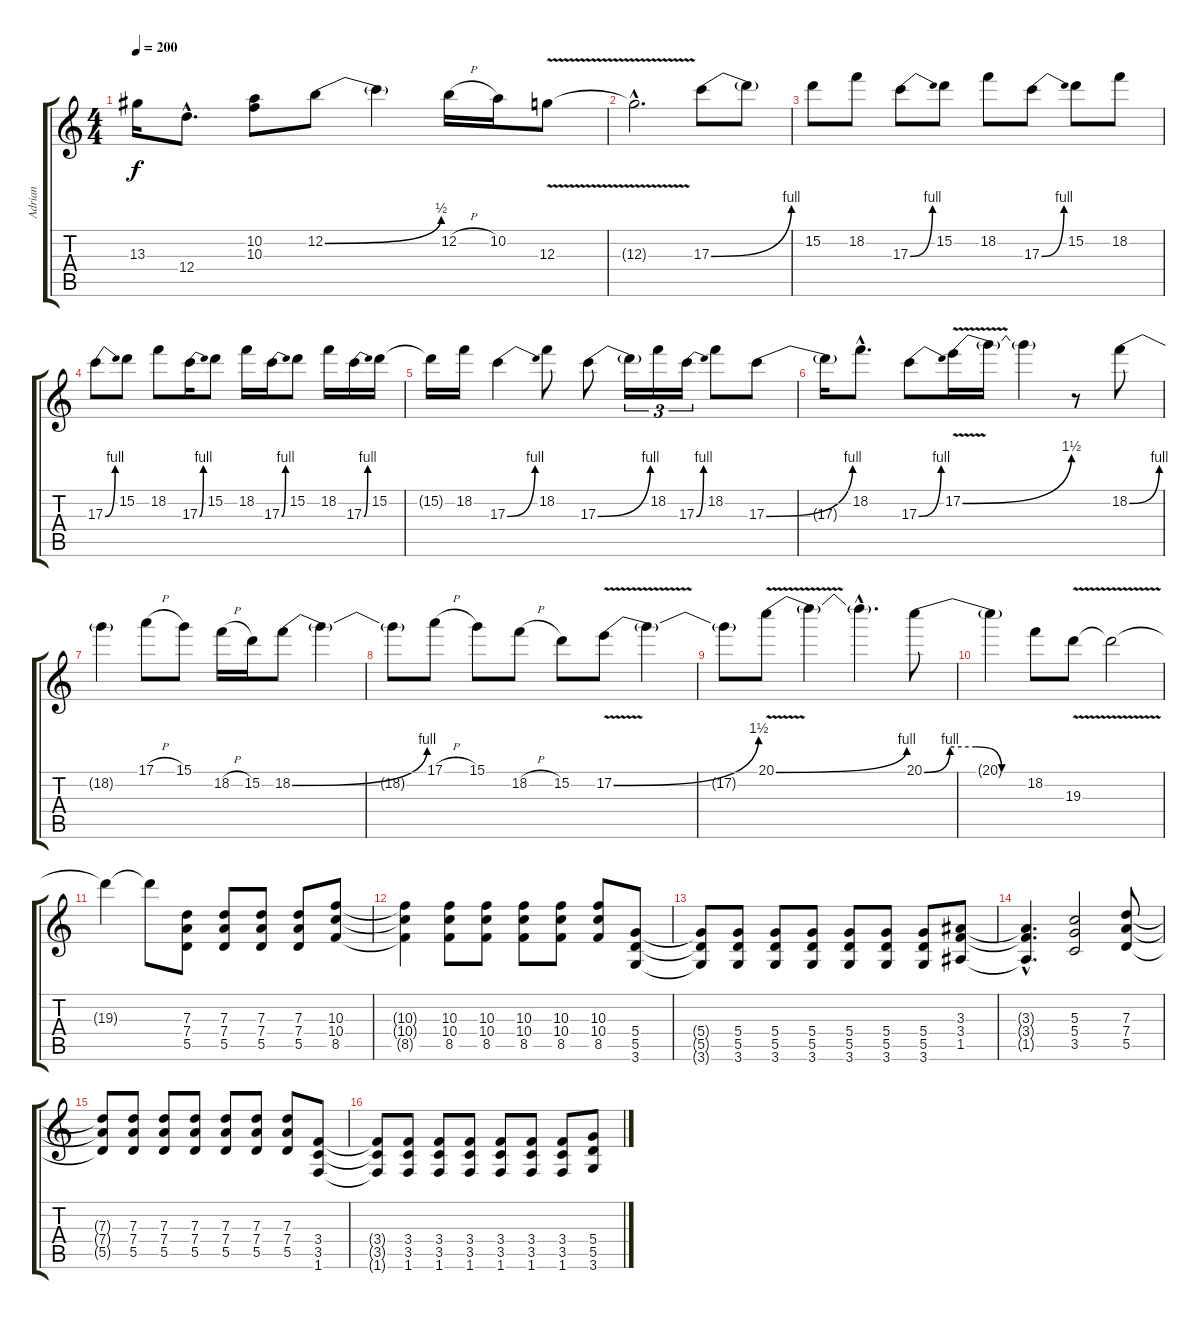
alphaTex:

\track ("Adrian" "Adrian") {instrument distortionguitar}
\staff {score tabs}
\tuning (E4 B3 G3 D3 A2 E2) {hide}
\ts (4 4)
\tempo 200
\clef g2
\ks c
13.3.16{dy f} 12.4{hac}.8{d} (10.2 10.3).8 12.2{be (bend 0 0 60 2)}.8 12.2{t}.4 12.2{h}.16 10.2.16 12.3{v}.8 |
12.3{hac t}.2{d} 17.3{be (bend 0 0 60 4)}.8 17.3{t}.8 |
15.2.8 18.2.8 17.3{be (bend 0 0 60 4)}.8 15.2.8 18.2.8 17.3{be (bend 0 0 60 4)}.8 15.2.8 18.2.8 |
17.3{be (bend 0 0 60 4)}.8 15.2.8 18.2.8 17.3{be (bend 0 0 60 4)}.16 15.2.8 18.2.16 17.3{be (bend 0 0 60 4)}.16 15.2.8 18.2.16 17.3{be (bend 0 0 60 4)}.16 15.2.16 |
15.2{t}.16 18.2.16 17.3{be (bend 0 0 60 4)}.4 18.2.8 17.3{be (bend 0 0 60 4)}.8 17.3{t}.16{tu (3 2)} 18.2.16{tu (3 2)} 17.3{be (bend 0 0 60 4)}.16{tu (3 2)} 18.2.8 17.3{be (bend 0 0 60 4)}.8 |
17.3{t}.16 18.2{hac}.8{d} 17.3{be (bend 0 0 60 4)}.8 17.2{be (bend 0 0 60 6) v}.16 17.2{t}.16 17.2{t}.4 r.8 18.2{be (bend 0 0 60 4)}.8 |
18.2{t}.4 17.1{h}.8 15.1.8 18.2{h}.16 15.2.16 18.2{be (bend 0 0 60 4)}.8 18.2{t}.4 |
18.2{t}.8 17.1{h}.8 15.1.8 18.2{h}.8 15.2.8 17.2{be (bend 0 0 60 6) v}.8 17.2{t}.4 |
17.2{t}.8 20.1{be (bend 0 0 60 4) v}.8 20.1{t}.4 20.1{hac t}.4{d} 20.1{be (custom 0 0 15 4 30 4 45 0 60 0)}.8 |
20.1{t}.4 18.2.8 19.3{v}.8 19.3{t}.2 |
19.3{t}.4 19.3{t}.8 (7.3 7.4 5.5).8 (7.3 7.4 5.5).8 (7.3 7.4 5.5).8 (7.3 7.4 5.5).8 (10.3 10.4 8.5).8 |
(10.3{t} 10.4{t} 8.5{t}).4 (10.3 10.4 8.5).8 (10.3 10.4 8.5).8 (10.3 10.4 8.5).8 (10.3 10.4 8.5).8 (10.3 10.4 8.5).8 (5.4 5.5 3.6).8 |
(5.4{t} 5.5{t} 3.6{t}).8 (5.4 5.5 3.6).8 (5.4 5.5 3.6).8 (5.4 5.5 3.6).8 (5.4 5.5 3.6).8 (5.4 5.5 3.6).8 (5.4 5.5 3.6).8 (3.3 3.4 1.5).8 |
(3.3{hac t} 3.4{hac t} 1.5{hac t}).4{d} (5.3 5.4 3.5).2 (7.3 7.4 5.5).8 |
(7.3{t} 7.4{t} 5.5{t}).8 (7.3 7.4 5.5).8 (7.3 7.4 5.5).8 (7.3 7.4 5.5).8 (7.3 7.4 5.5).8 (7.3 7.4 5.5).8 (7.3 7.4 5.5).8 (3.4 3.5 1.6).8 |
(3.4{t} 3.5{t} 1.6{t}).8 (3.4 3.5 1.6).8 (3.4 3.5 1.6).8 (3.4 3.5 1.6).8 (3.4 3.5 1.6).8 (3.4 3.5 1.6).8 (3.4 3.5 1.6).8 (5.4 5.5 3.6).8
